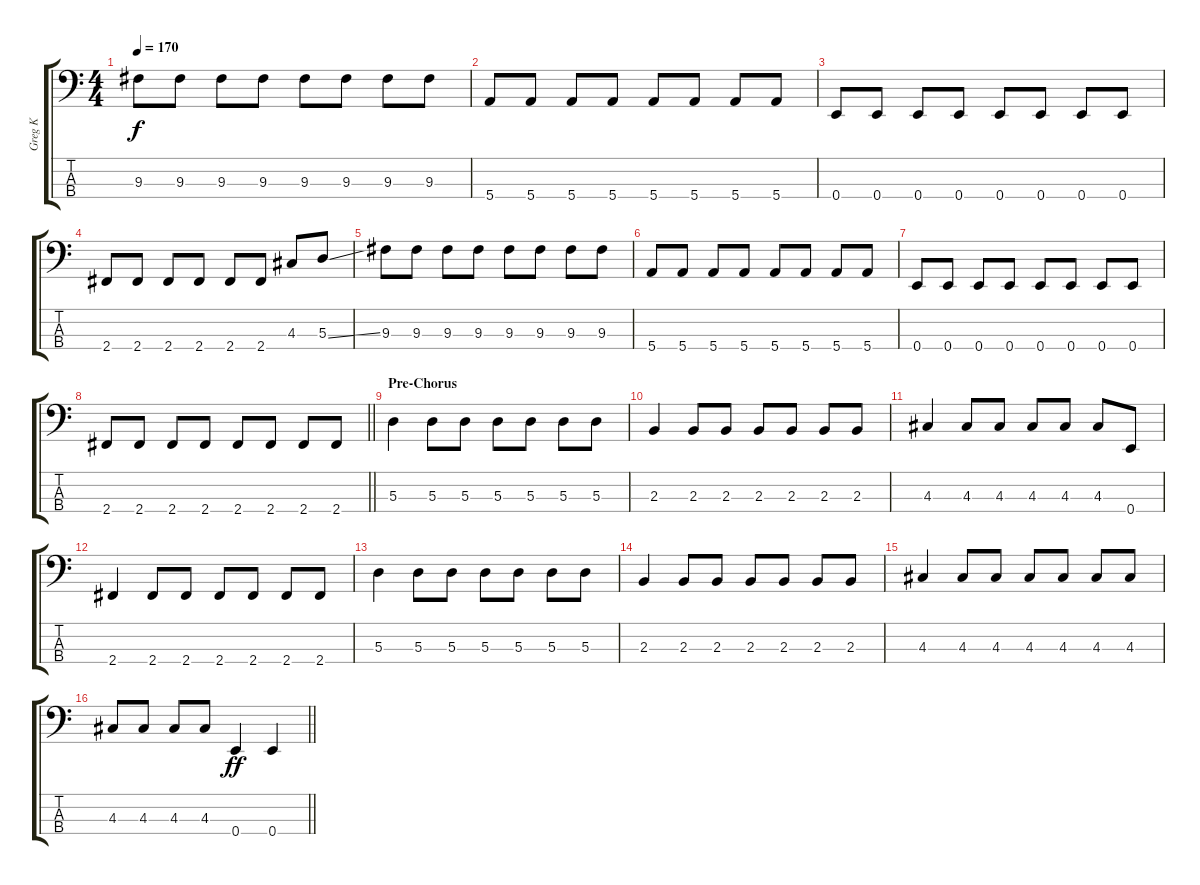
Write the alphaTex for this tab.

\track ("Greg K" "Greg K") {instrument electricbasspick}
\staff {score tabs}
\tuning (G2 D2 A1 E1) {hide}
\ts (4 4)
\tempo 170
\clef f4
\ks c
9.3.8{dy f} 9.3.8 9.3.8 9.3.8 9.3.8 9.3.8 9.3.8 9.3.8 |
5.4.8 5.4.8 5.4.8 5.4.8 5.4.8 5.4.8 5.4.8 5.4.8 |
0.4.8 0.4.8 0.4.8 0.4.8 0.4.8 0.4.8 0.4.8 0.4.8 |
2.4.8 2.4.8 2.4.8 2.4.8 2.4.8 2.4.8 4.3.8 5.3{ss}.8 |
9.3.8 9.3.8 9.3.8 9.3.8 9.3.8 9.3.8 9.3.8 9.3.8 |
5.4.8 5.4.8 5.4.8 5.4.8 5.4.8 5.4.8 5.4.8 5.4.8 |
0.4.8 0.4.8 0.4.8 0.4.8 0.4.8 0.4.8 0.4.8 0.4.8 |
\barLineRight lightlight
2.4.8 2.4.8 2.4.8 2.4.8 2.4.8 2.4.8 2.4.8 2.4.8 |
\section ("" "Pre-Chorus")
5.3.4 5.3.8 5.3.8 5.3.8 5.3.8 5.3.8 5.3.8 |
2.3.4 2.3.8 2.3.8 2.3.8 2.3.8 2.3.8 2.3.8 |
4.3.4 4.3.8 4.3.8 4.3.8 4.3.8 4.3.8 0.4.8 |
2.4.4 2.4.8 2.4.8 2.4.8 2.4.8 2.4.8 2.4.8 |
5.3.4 5.3.8 5.3.8 5.3.8 5.3.8 5.3.8 5.3.8 |
2.3.4 2.3.8 2.3.8 2.3.8 2.3.8 2.3.8 2.3.8 |
4.3.4 4.3.8 4.3.8 4.3.8 4.3.8 4.3.8 4.3.8 |
\barLineRight lightlight
4.3.8 4.3.8 4.3.8 4.3.8 0.4.4{dy ff} 0.4.4
